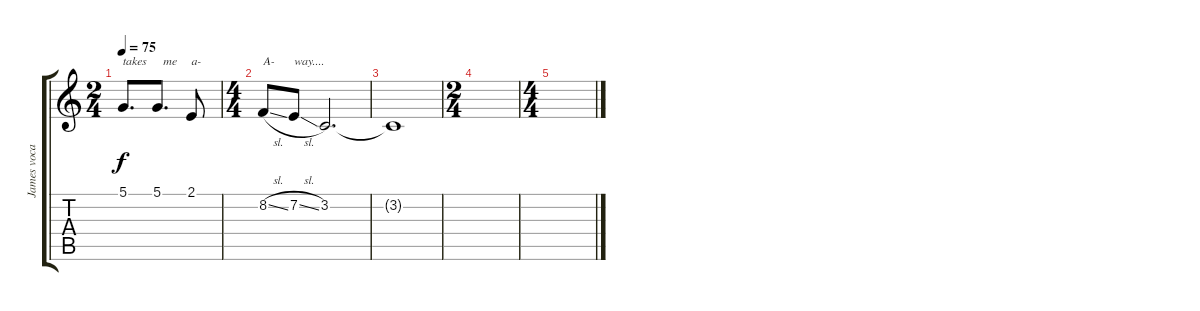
\track ("James vocals" "James voca") {instrument bassoon}
\staff {score tabs}
\tuning (D4 A3 F3 C3 G2 C2) {hide}
\ts (2 4)
\tempo 75
\clef g2
\ks c
5.1.8{d txt "takes" dy f} 5.1.8{d txt "  me"} 2.1.8{txt "a-"} |
\ts (4 4)
8.2{sl}.8{txt "A-"} 7.2{sl}.8{txt "way...."} 3.2.2{d volume 4} |
3.2{t}.1 |
\ts (2 4)
|
\ts (4 4)
